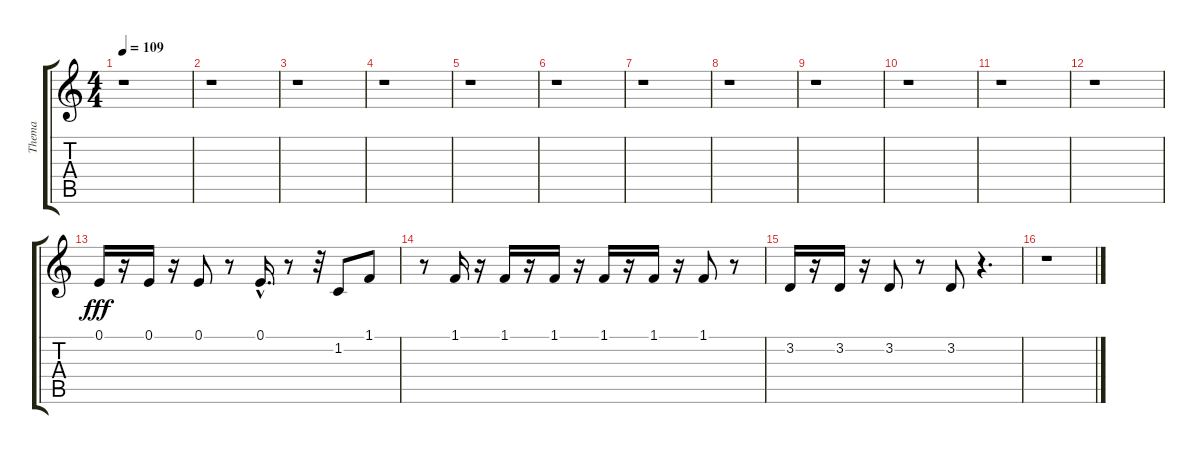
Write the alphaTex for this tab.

\track ("Thema" "Thema") {instrument lead2sawtooth}
\staff {score tabs}
\tuning (E4 B3 G3 D3 A2 E2) {hide}
\ts (4 4)
\tempo 109
\clef g2
\ks c
r.1{dy fff instrument lead2sawtooth} |
r.1 |
r.1 |
r.1 |
r.1 |
r.1 |
r.1 |
r.1 |
r.1 |
r.1 |
r.1 |
r.1 |
0.1.16 r.16 0.1.16 r.16 0.1.8 r.8 0.1{hac}.16{d} r.8 r.32 1.2.8 1.1.8 |
r.8 1.1.16 r.16 1.1.16 r.16 1.1.16 r.16 1.1.16 r.16 1.1.16 r.16 1.1.8 r.8 |
3.2.16 r.16 3.2.16 r.16 3.2.8 r.8 3.2.8 r.4{d} |
r.1
